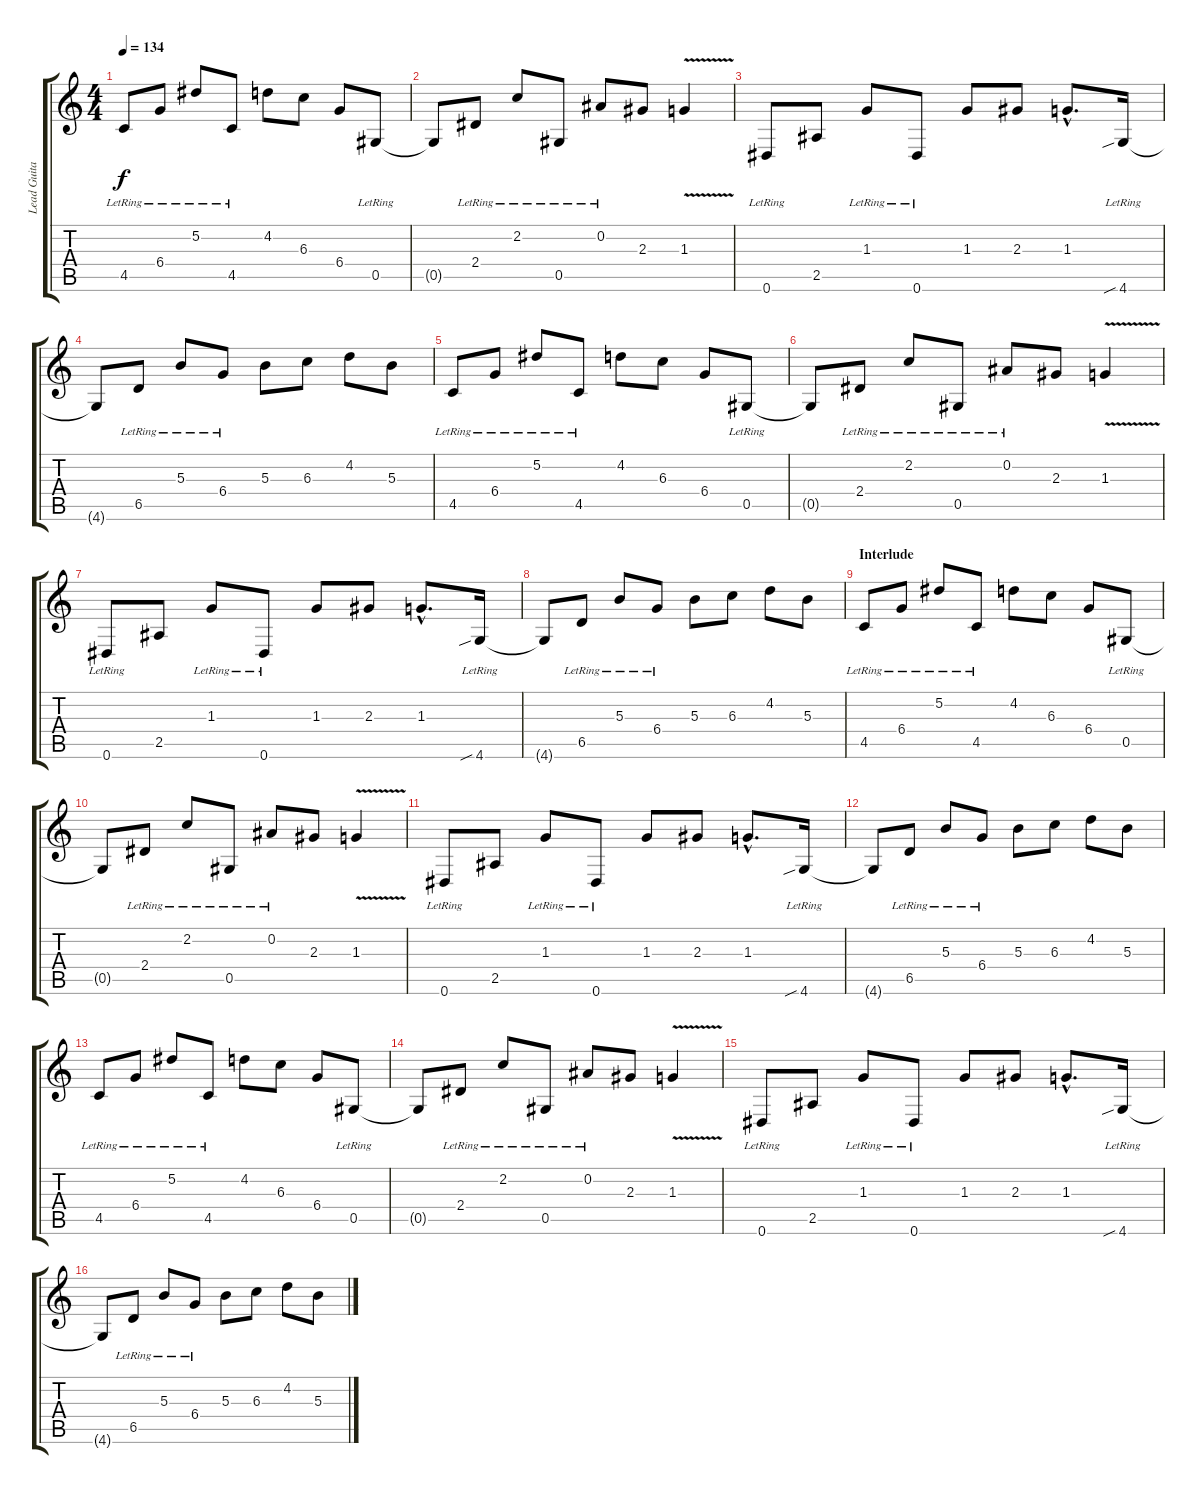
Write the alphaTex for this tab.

\track ("Lead Guitar" "Lead Guita") {instrument overdrivenguitar}
\staff {score tabs}
\tuning (Eb4 Bb3 Gb3 Db3 Ab2 Eb2) {hide}
\ts (4 4)
\section ("" "")
\tempo 134
\clef g2
\ks c
4.5{lr}.8{dy f volume 13} 6.4{lr}.8 5.2{lr}.8 4.5{lr}.8 4.2.8 6.3.8 6.4.8 0.5{lr}.8 |
0.5{t}.8 2.4{lr}.8 2.2{lr}.8 0.5{lr}.8 0.2{lr}.8 2.3.8 1.3{v}.4 |
0.6{lr}.8 2.5.8 1.3{lr}.8 0.6{lr}.8 1.3.8 2.3.8 1.3{hac}.8{d} 4.6{sib lr}.16 |
4.6{t}.8 6.5{lr}.8 5.3{lr}.8 6.4{lr}.8 5.3.8 6.3.8 4.2.8 5.3.8 |
4.5{lr}.8 6.4{lr}.8 5.2{lr}.8 4.5{lr}.8 4.2.8 6.3.8 6.4.8 0.5{lr}.8 |
0.5{t}.8 2.4{lr}.8 2.2{lr}.8 0.5{lr}.8 0.2{lr}.8 2.3.8 1.3{v}.4 |
0.6{lr}.8 2.5.8 1.3{lr}.8 0.6{lr}.8 1.3.8 2.3.8 1.3{hac}.8{d} 4.6{sib lr}.16 |
4.6{t}.8 6.5{lr}.8 5.3{lr}.8 6.4{lr}.8 5.3.8 6.3.8 4.2.8 5.3.8 |
\section ("" "Interlude")
4.5{lr}.8 6.4{lr}.8 5.2{lr}.8 4.5{lr}.8 4.2.8 6.3.8 6.4.8 0.5{lr}.8 |
0.5{t}.8 2.4{lr}.8 2.2{lr}.8 0.5{lr}.8 0.2{lr}.8 2.3.8 1.3{v}.4 |
0.6{lr}.8 2.5.8 1.3{lr}.8 0.6{lr}.8 1.3.8 2.3.8 1.3{hac}.8{d} 4.6{sib lr}.16 |
4.6{t}.8 6.5{lr}.8 5.3{lr}.8 6.4{lr}.8 5.3.8 6.3.8 4.2.8 5.3.8 |
4.5{lr}.8 6.4{lr}.8 5.2{lr}.8 4.5{lr}.8 4.2.8 6.3.8 6.4.8 0.5{lr}.8 |
0.5{t}.8 2.4{lr}.8 2.2{lr}.8 0.5{lr}.8 0.2{lr}.8 2.3.8 1.3{v}.4 |
0.6{lr}.8 2.5.8 1.3{lr}.8 0.6{lr}.8 1.3.8 2.3.8 1.3{hac}.8{d} 4.6{sib lr}.16 |
4.6{t}.8 6.5{lr}.8 5.3{lr}.8 6.4{lr}.8 5.3.8 6.3.8 4.2.8 5.3.8
